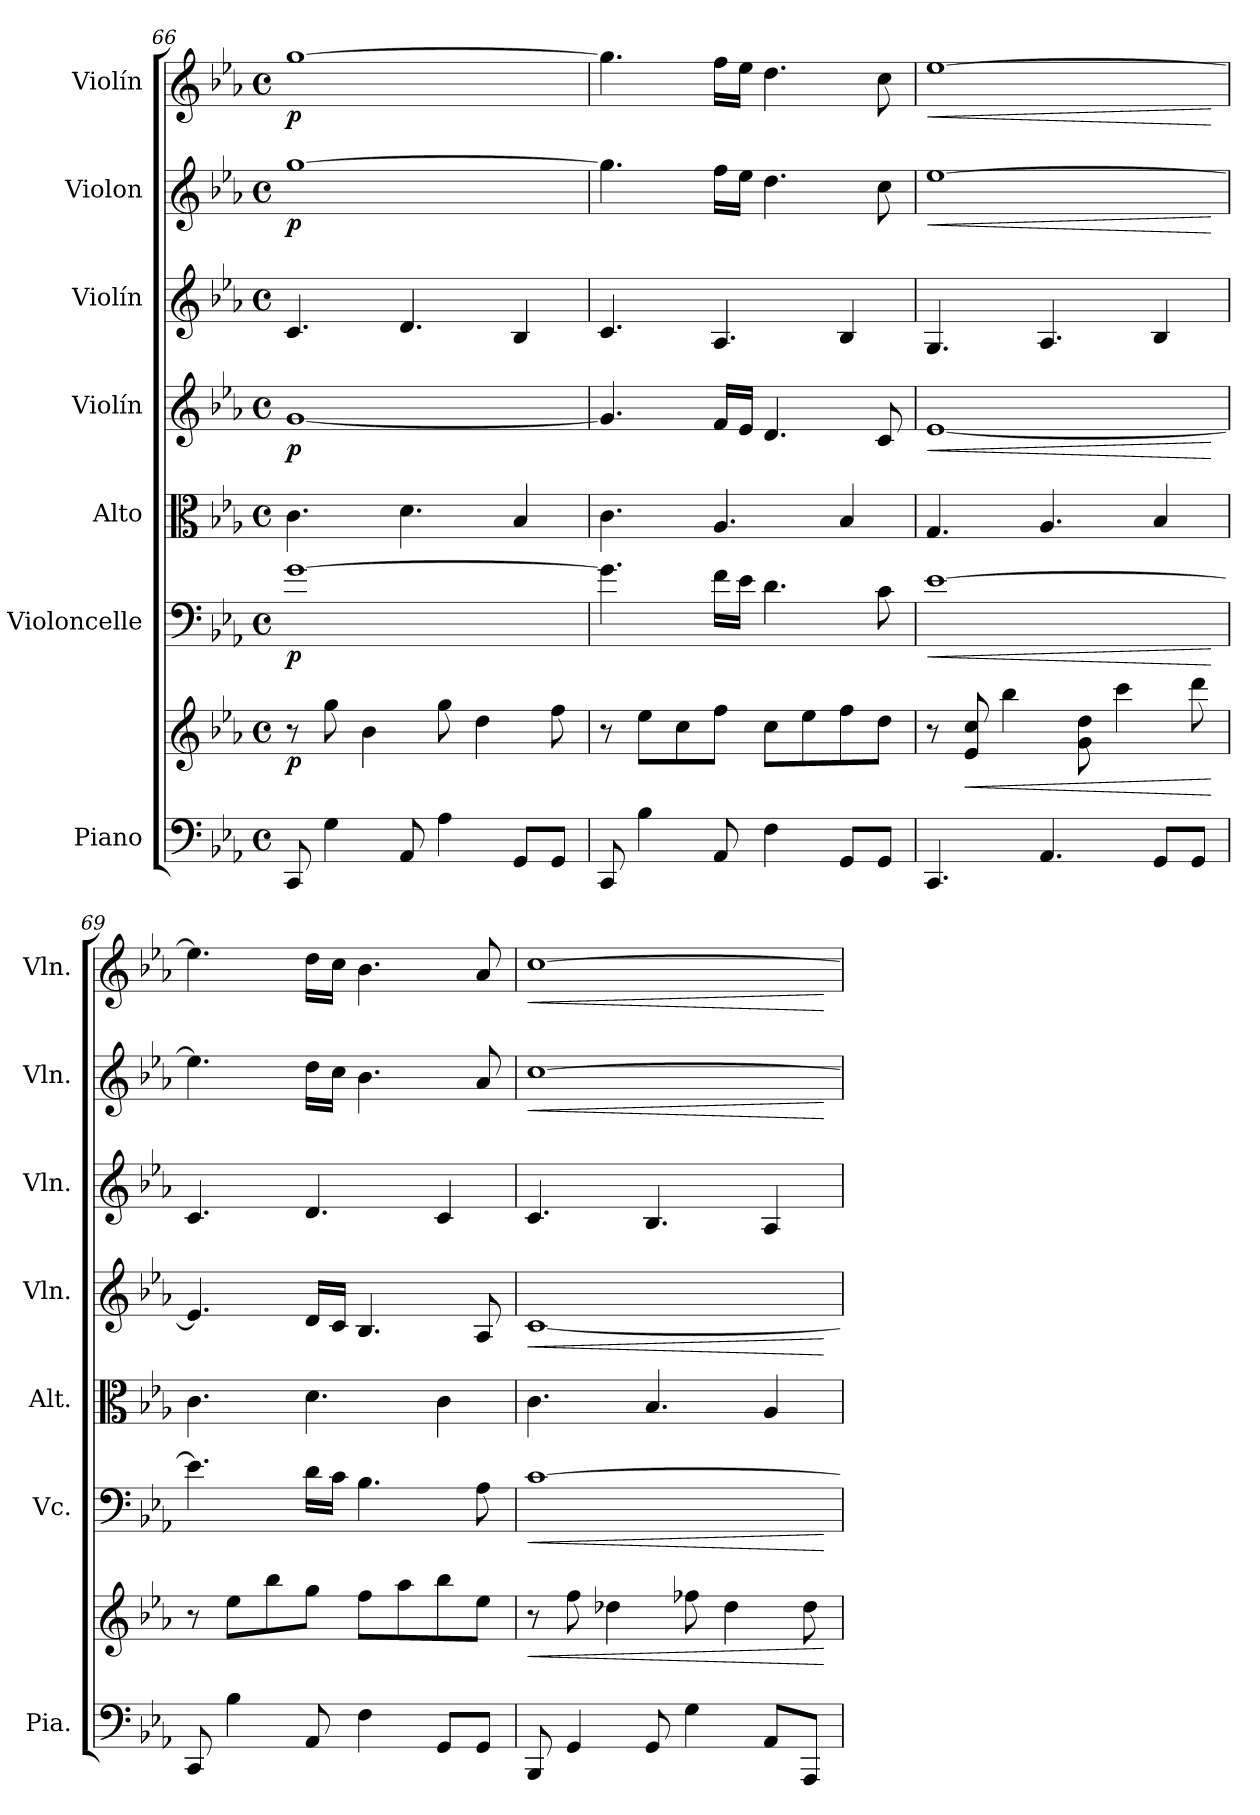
**kern	**kern	**dynam	**kern	**dynam	**kern	**kern	**dynam	**kern	**kern	**dynam	**kern	**dynam
*part7	*part7	*part7	*part6	*part6	*part5	*part4	*part4	*part3	*part2	*part2	*part1	*part1
*staff8	*staff7	*staff7/8	*staff6	*staff6	*staff5	*staff4	*staff4	*staff3	*staff2	*staff2	*staff1	*staff1
*I"Piano	*	*	*I"Violoncelle	*	*I"Alto	*I"Violín	*	*I"Violín	*I"Violon	*	*I"Violín	*
*I'Pia.	*	*	*I'Vc.	*	*I'Alt.	*I'Vln.	*	*I'Vln.	*I'Vln.	*	*I'Vln.	*
*clefF4	*clefG2	*	*clefF4	*	*clefC3	*clefG2	*	*clefG2	*clefG2	*	*clefG2	*
*k[b-e-a-]	*k[b-e-a-]	*	*k[b-e-a-]	*	*k[b-e-a-]	*k[b-e-a-]	*	*k[b-e-a-]	*k[b-e-a-]	*	*k[b-e-a-]	*
*M4/4	*M4/4	*	*M4/4	*	*M4/4	*M4/4	*	*M4/4	*M4/4	*	*M4/4	*
*met(c)	*met(c)	*	*met(c)	*	*met(c)	*met(c)	*	*met(c)	*met(c)	*	*met(c)	*
=66	=66	=66	=66	=66	=66	=66	=66	=66	=66	=66	=66	=66
!	!	!LO:DY:b	!	!LO:DY:b	!	!	!LO:DY:b	!	!	!LO:DY:b	!	!LO:DY:b
8CC/	8r	p	[1g	p	4.c\	[1g	p	4.c/	[1gg	p	[1gg	p
4G\	8gg\	.	.	.	.	.	.	.	.	.	.	.
.	4b-\	.	.	.	.	.	.	.	.	.	.	.
8AA-/	.	.	.	.	4.d\	.	.	4.d/	.	.	.	.
4A-\	8gg\	.	.	.	.	.	.	.	.	.	.	.
.	4dd\	.	.	.	.	.	.	.	.	.	.	.
8GG/L	.	.	.	.	4B-/	.	.	4B-/	.	.	.	.
8GG/J	8ff\	.	.	.	.	.	.	.	.	.	.	.
!!LO:PB:g=z
=67	=67	=67	=67	=67	=67	=67	=67	=67	=67	=67	=67	=67
8CC/	8r	.	4.g\]	.	4.c\	4.g/]	.	4.c/	4.gg\]	.	4.gg\]	.
4B-\	8ee-\L	.	.	.	.	.	.	.	.	.	.	.
.	8cc\	.	.	.	.	.	.	.	.	.	.	.
8AA-/	8ff\J	.	16f\LL	.	4.A-/	16f/LL	.	4.A-/	16ff\LL	.	16ff\LL	.
.	.	.	16e-\JJ	.	.	16e-/JJ	.	.	16ee-\JJ	.	16ee-\JJ	.
4F\	8cc\L	.	4.d\	.	.	4.d/	.	.	4.dd\	.	4.dd\	.
.	8ee-\	.	.	.	.	.	.	.	.	.	.	.
8GG/L	8ff\	.	.	.	4B-/	.	.	4B-/	.	.	.	.
8GG/J	8dd\J	.	8c\	.	.	8c/	.	.	8cc\	.	8cc\	.
=68	=68	=68	=68	=68	=68	=68	=68	=68	=68	=68	=68	=68
!	!	!	!	!LO:HP:b	!	!	!LO:HP:b	!	!	!LO:HP:b	!	!LO:HP:b
4.CC/	8r	.	[1e-	<	4.G/	[1e-	<	4.G/	[1ee-	<	[1ee-	<
!	!	!LO:HP:b	!	!	!	!	!	!	!	!	!	!
.	8e-/ 8cc/	<	.	.	.	.	.	.	.	.	.	.
.	4bb-\	.	.	.	.	.	.	.	.	.	.	.
4.AA-/	.	.	.	.	4.A-/	.	.	4.A-/	.	.	.	.
.	8g\ 8dd\	.	.	.	.	.	.	.	.	.	.	.
.	4ccc\	.	.	.	.	.	.	.	.	.	.	.
8GG/L	.	.	.	.	4B-/	.	.	4B-/	.	.	.	.
8GG/J	8ddd\	.	.	.	.	.	.	.	.	.	.	.
.	.	[	.	[	.	.	[	.	.	[	.	[
=69	=69	=69	=69	=69	=69	=69	=69	=69	=69	=69	=69	=69
8CC/	8r	.	4.e-\]	.	4.c\	4.e-/]	.	4.c/	4.ee-\]	.	4.ee-\]	.
4B-\	8ee-\L	.	.	.	.	.	.	.	.	.	.	.
.	8bb-\	.	.	.	.	.	.	.	.	.	.	.
8AA-/	8gg\J	.	16d\LL	.	4.d\	16d/LL	.	4.d/	16dd\LL	.	16dd\LL	.
.	.	.	16c\JJ	.	.	16c/JJ	.	.	16cc\JJ	.	16cc\JJ	.
4F\	8ff\L	.	4.B-\	.	.	4.B-/	.	.	4.b-\	.	4.b-\	.
.	8aa-\	.	.	.	.	.	.	.	.	.	.	.
8GG/L	8bb-\	.	.	.	4c\	.	.	4c/	.	.	.	.
8GG/J	8ee-\J	.	8A-\	.	.	8A-/	.	.	8a-/	.	8a-/	.
=70	=70	=70	=70	=70	=70	=70	=70	=70	=70	=70	=70	=70
!	!	!LO:HP:b	!	!LO:HP:b	!	!	!LO:HP:b	!	!	!LO:HP:b	!	!LO:HP:b
8BBB-/	8r	<	[1c	<	4.c\	[1c	<	4.c/	[1cc	<	[1cc	<
4GG/	8ff\	.	.	.	.	.	.	.	.	.	.	.
.	4dd-X\	.	.	.	.	.	.	.	.	.	.	.
8GG/	.	.	.	.	4.B-/	.	.	4.B-/	.	.	.	.
4G\	8ff-X\	.	.	.	.	.	.	.	.	.	.	.
.	4dd-\	.	.	.	.	.	.	.	.	.	.	.
8AA-/L	.	.	.	.	4A-/	.	.	4A-/	.	.	.	.
8AAA-/J	8dd-\	.	.	.	.	.	.	.	.	.	.	.
.	.	[	.	[	.	.	[	.	.	[	.	[
=	=	=	=	=	=	=	=	=	=	=	=	=
*-	*-	*-	*-	*-	*-	*-	*-	*-	*-	*-	*-	*-
